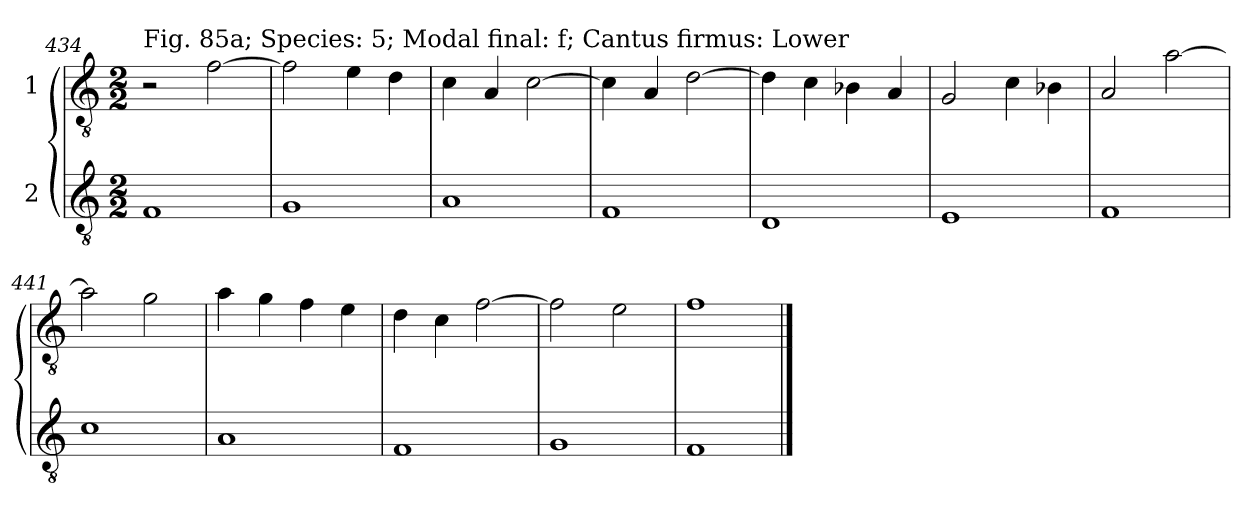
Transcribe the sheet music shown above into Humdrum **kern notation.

**kern	**kern
*part2	*part1
*staff2	*staff1
*I"2	*I"1
*clefGv2	*clefGv2
*k[]	*k[]
*M2/2	*M2/2
=434	=434
!	!LO:TX:a:t=Fig. 85a; Species&colon; 5; Modal final&colon; f; Cantus firmus&colon; Lower
1F	2r
.	[2f\
=435	=435
1G	2f\]
.	4e\
.	4d\
=436	=436
1A	4c\
.	4A/
.	[2c\
=437	=437
1F	4c\]
.	4A/
.	[2d\
=438	=438
1D	4d\]
.	4c\
.	4B-X\
.	4A/
=439	=439
1E	2G/
.	4c\
.	4B-X\
!!LO:LB:g=z
=440	=440
1F	2A/
.	[2a\
=441	=441
1c	2a\]
.	2g\
=442	=442
1A	4a\
.	4g\
.	4f\
.	4e\
=443	=443
1F	4d\
.	4c\
.	[2f\
=444	=444
1G	2f\]
.	2e\
=445	=445
1F	1f
==	==
*-	*-
